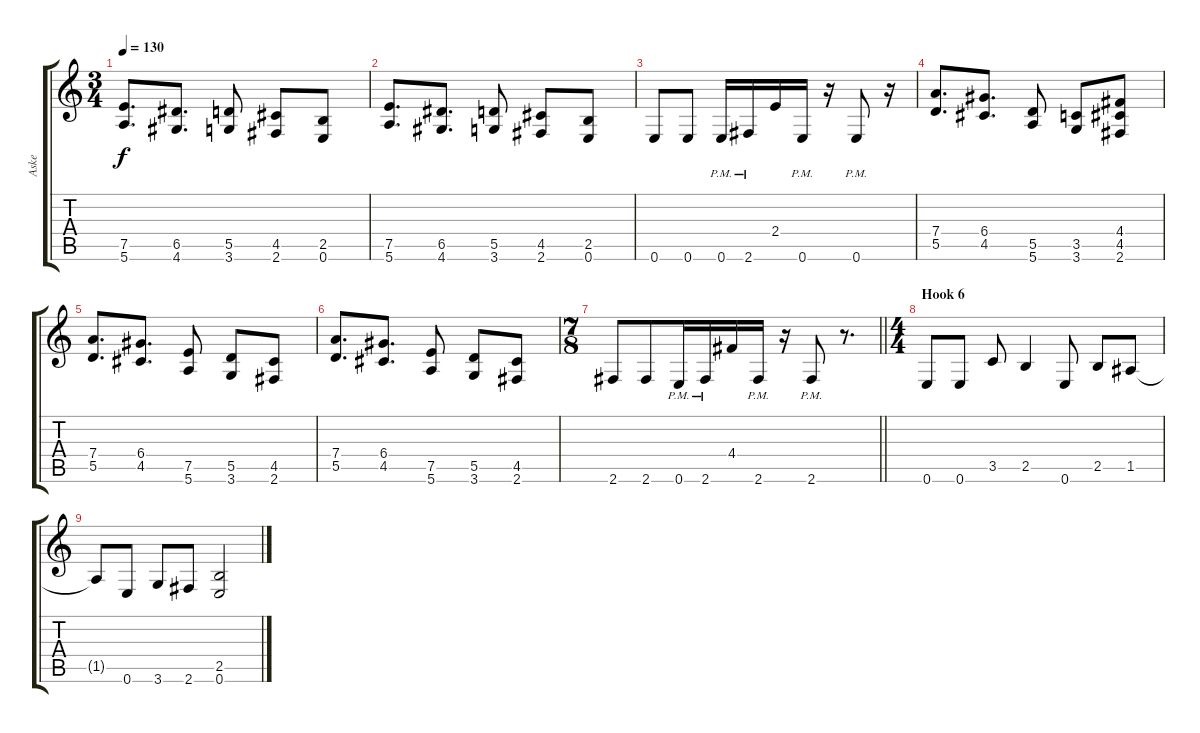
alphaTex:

\track ("Aske" "Aske") {instrument overdrivenguitar}
\staff {score tabs}
\tuning (E4 B3 G3 D3 A2 E2) {hide}
\ts (3 4)
\tempo 130
\clef g2
\ks c
(7.5 5.6).8{d dy f} (6.5 4.6).8{d} (5.5 3.6).8 (4.5 2.6).8 (2.5 0.6).8 |
(7.5 5.6).8{d} (6.5 4.6).8{d} (5.5 3.6).8 (4.5 2.6).8 (2.5 0.6).8 |
0.6.8 0.6.8 0.6{pm}.16 2.6{pm}.16 2.4.16 0.6{pm}.16 r.16 0.6{pm}.8 r.16 |
(7.4 5.5).8{d} (6.4 4.5).8{d} (5.5 5.6).8 (3.5 3.6).8 (4.4 4.5 2.6).8 |
(7.4 5.5).8{d} (6.4 4.5).8{d} (7.5 5.6).8 (5.5 3.6).8 (4.5 2.6).8 |
(7.4 5.5).8{d} (6.4 4.5).8{d} (7.5 5.6).8 (5.5 3.6).8 (4.5 2.6).8 |
\ts (7 8)
\barLineRight lightlight
2.6.8 2.6.8 0.6{pm}.16 2.6{pm}.16 4.4.16 2.6{pm}.16 r.16 2.6{pm}.8 r.8{d} |
\ts (4 4)
\section ("" "Hook 6")
0.6.8 0.6.8 3.5.8 2.5.4 0.6.8 2.5.8 1.5.8 |
1.5{t}.8 0.6.8 3.6.8 2.6.8 (2.5 0.6).2
